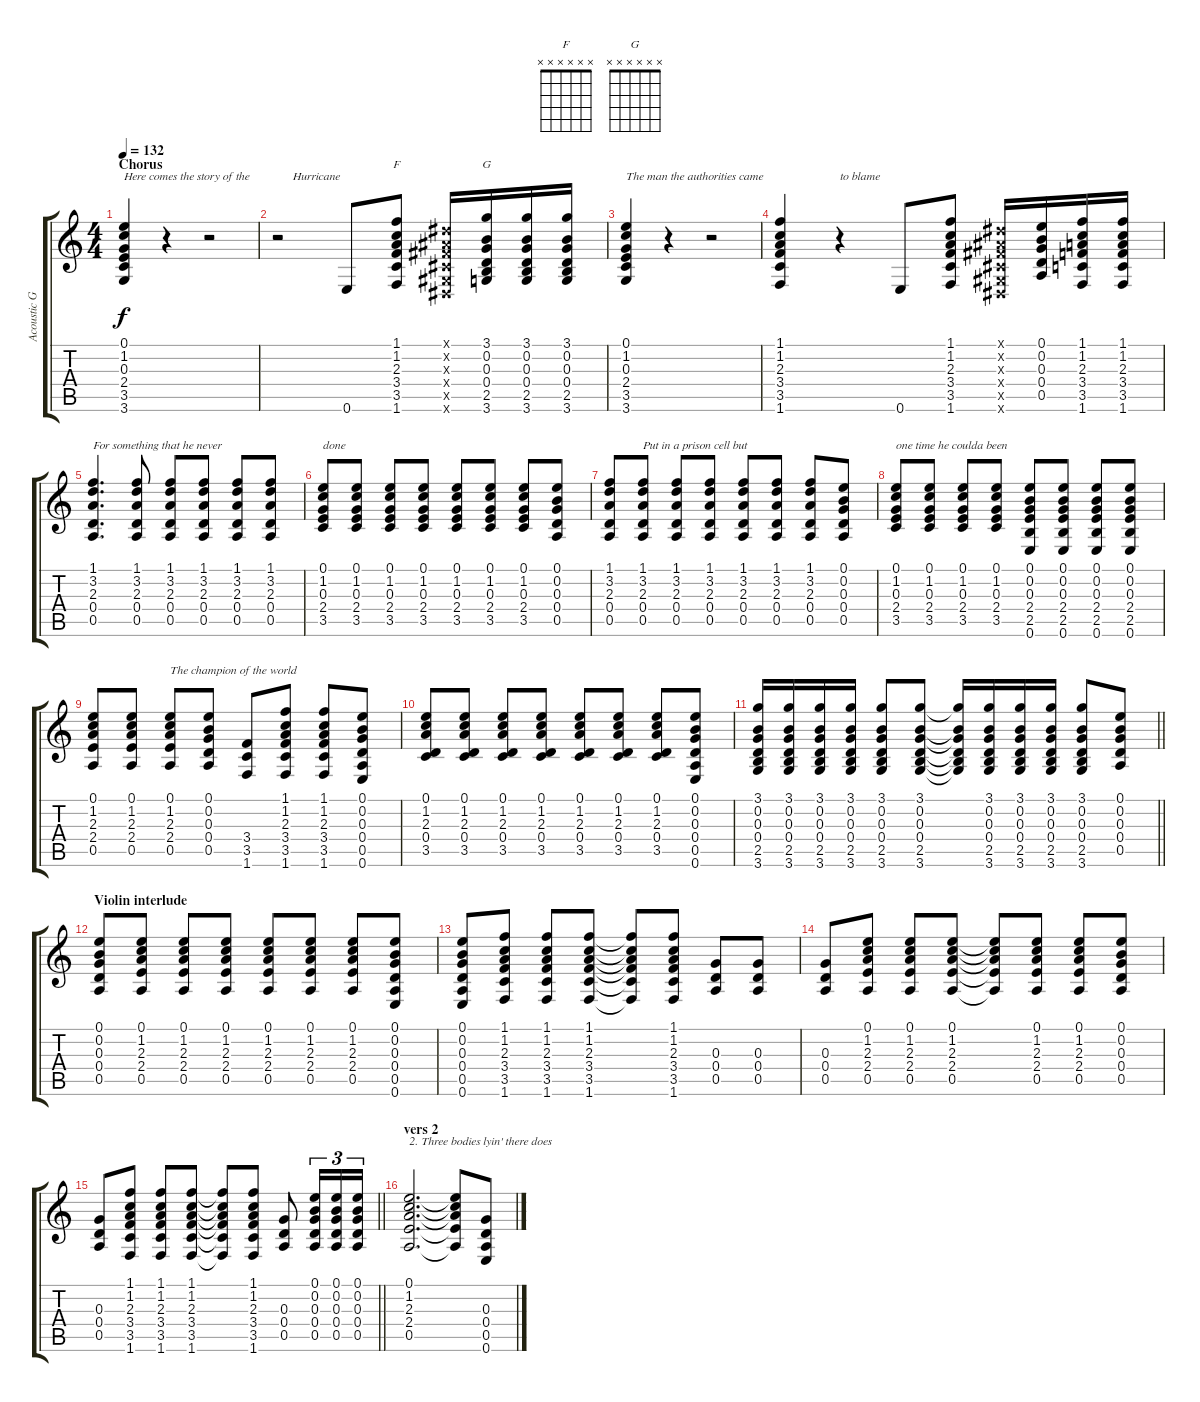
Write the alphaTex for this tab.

\track ("Acoustic Guitar" "Acoustic G") {instrument acousticguitarnylon}
\staff {score tabs}
\tuning (E4 B3 G3 D3 A2 E2) {hide}
\chord ("F" x x x x x x)
\chord ("G" x x x x x x)
\ts (4 4)
\section ("" "Chorus")
\tempo 132
\clef g2
\ks c
(0.1 1.2 0.3 2.4 3.5 3.6).4{txt "Here comes the story of the" dy f} r.4 r.2 |
r.2{txt "     Hurricane"} 0.6.8 (1.1 1.2 2.3 3.4 3.5 1.6).8{ch "F"} (-1.1{x} -1.2{x} -1.3{x} -1.4{x} -1.5{x} -1.6{x}).16 (3.1 0.2 0.3 0.4 2.5 3.6).16{ch "G"} (3.1 0.2 0.3 0.4 2.5 3.6).16 (3.1 0.2 0.3 0.4 2.5 3.6).16 |
(0.1 1.2 0.3 2.4 3.5 3.6).4{txt "The man the authorities came "} r.4 r.2 |
(1.1 1.2 2.3 3.4 3.5 1.6).4 r.4{txt "to blame"} 0.6.8 (1.1 1.2 2.3 3.4 3.5 1.6).8 (-1.1{x} -1.2{x} -1.3{x} -1.4{x} -1.5{x} -1.6{x}).16 (0.1 0.2 0.3 0.4 0.5).16 (1.1 1.2 2.3 3.4 3.5 1.6).16 (1.1 1.2 2.3 3.4 3.5 1.6).16 |
(1.1 3.2 2.3 0.4 0.5).4{d txt "For something that he never"} (1.1 3.2 2.3 0.4 0.5).8 (1.1 3.2 2.3 0.4 0.5).8 (1.1 3.2 2.3 0.4 0.5).8 (1.1 3.2 2.3 0.4 0.5).8 (1.1 3.2 2.3 0.4 0.5).8 |
(0.1 1.2 0.3 2.4 3.5).8{txt "done"} (0.1 1.2 0.3 2.4 3.5).8 (0.1 1.2 0.3 2.4 3.5).8 (0.1 1.2 0.3 2.4 3.5).8 (0.1 1.2 0.3 2.4 3.5).8 (0.1 1.2 0.3 2.4 3.5).8 (0.1 1.2 0.3 2.4 3.5).8 (0.1 0.2 0.3 0.4 0.5).8 |
(1.1 3.2 2.3 0.4 0.5).8 (1.1 3.2 2.3 0.4 0.5).8{txt "Put in a prison cell but"} (1.1 3.2 2.3 0.4 0.5).8 (1.1 3.2 2.3 0.4 0.5).8 (1.1 3.2 2.3 0.4 0.5).8 (1.1 3.2 2.3 0.4 0.5).8 (1.1 3.2 2.3 0.4 0.5).8 (0.1 0.2 0.3 0.4 0.5).8 |
(0.1 1.2 0.3 2.4 3.5).8{txt "one time he coulda been"} (0.1 1.2 0.3 2.4 3.5).8 (0.1 1.2 0.3 2.4 3.5).8 (0.1 1.2 0.3 2.4 3.5).8 (0.1 0.2 0.3 2.4 2.5 0.6).8 (0.1 0.2 0.3 2.4 2.5 0.6).8 (0.1 0.2 0.3 2.4 2.5 0.6).8 (0.1 0.2 0.3 2.4 2.5 0.6).8 |
(0.1 1.2 2.3 2.4 0.5).8 (0.1 1.2 2.3 2.4 0.5).8 (0.1 1.2 2.3 2.4 0.5).8{txt "The champion of the world"} (0.1 0.2 0.3 0.4 0.5).8 (3.4 3.5 1.6).8 (1.1 1.2 2.3 3.4 3.5 1.6).8 (1.1 1.2 2.3 3.4 3.5 1.6).8 (0.1 0.2 0.3 0.4 0.5 0.6).8 |
(0.1 1.2 2.3 0.4 3.5).8 (0.1 1.2 2.3 0.4 3.5).8 (0.1 1.2 2.3 0.4 3.5).8 (0.1 1.2 2.3 0.4 3.5).8 (0.1 1.2 2.3 0.4 3.5).8 (0.1 1.2 2.3 0.4 3.5).8 (0.1 1.2 2.3 0.4 3.5).8 (0.1 0.2 0.3 0.4 0.5 0.6).8 |
\barLineRight lightlight
(3.1 0.2 0.3 0.4 2.5 3.6).16 (3.1 0.2 0.3 0.4 2.5 3.6).16 (3.1 0.2 0.3 0.4 2.5 3.6).16 (3.1 0.2 0.3 0.4 2.5 3.6).16 (3.1 0.2 0.3 0.4 2.5 3.6).8 (3.1 0.2 0.3 0.4 2.5 3.6).8 (3.1{t} 0.2{t} 0.3{t} 0.4{t} 2.5{t} 3.6{t}).16 (3.1 0.2 0.3 0.4 2.5 3.6).16 (3.1 0.2 0.3 0.4 2.5 3.6).16 (3.1 0.2 0.3 0.4 2.5 3.6).16 (3.1 0.2 0.3 0.4 2.5 3.6).8 (0.1 0.2 0.3 0.4 0.5).8 |
\section ("" "Violin interlude")
(0.1 0.2 0.3 0.4 0.5).8 (0.1 1.2 2.3 2.4 0.5).8 (0.1 1.2 2.3 2.4 0.5).8 (0.1 1.2 2.3 2.4 0.5).8 (0.1 1.2 2.3 2.4 0.5).8 (0.1 1.2 2.3 2.4 0.5).8 (0.1 1.2 2.3 2.4 0.5).8 (0.1 0.2 0.3 0.4 0.5 0.6).8 |
(0.1 0.2 0.3 0.4 0.5 0.6).8 (1.1 1.2 2.3 3.4 3.5 1.6).8 (1.1 1.2 2.3 3.4 3.5 1.6).8 (1.1 1.2 2.3 3.4 3.5 1.6).8 (1.1{t} 1.2{t} 2.3{t} 3.4{t} 3.5{t} 1.6{t}).8 (1.1 1.2 2.3 3.4 3.5 1.6).8 (0.3 0.4 0.5).8 (0.3 0.4 0.5).8 |
(0.3 0.4 0.5).8 (0.1 1.2 2.3 2.4 0.5).8 (0.1 1.2 2.3 2.4 0.5).8 (0.1 1.2 2.3 2.4 0.5).8 (0.1{t} 1.2{t} 2.3{t} 2.4{t} 0.5{t}).8 (0.1 1.2 2.3 2.4 0.5).8 (0.1 1.2 2.3 2.4 0.5).8 (0.1 0.2 0.3 0.4 0.5).8 |
\barLineRight lightlight
(0.3 0.4 0.5).8 (1.1 1.2 2.3 3.4 3.5 1.6).8 (1.1 1.2 2.3 3.4 3.5 1.6).8 (1.1 1.2 2.3 3.4 3.5 1.6).8 (1.1{t} 1.2{t} 2.3{t} 3.4{t} 3.5{t} 1.6{t}).8 (1.1 1.2 2.3 3.4 3.5 1.6).8 (0.3 0.4 0.5).8 (0.1 0.2 0.3 0.4 0.5).16{tu (3 2)} (0.1 0.2 0.3 0.4 0.5).16{tu (3 2)} (0.1 0.2 0.3 0.4 0.5).16{tu (3 2)} |
\section ("" "vers 2")
(0.1 1.2 2.3 2.4 0.5).2{d txt "2. Three bodies lyin' there does"} (0.1{t} 1.2{t} 2.3{t} 2.4{t} 0.5{t}).8 (0.3 0.4 0.5 0.6).8
